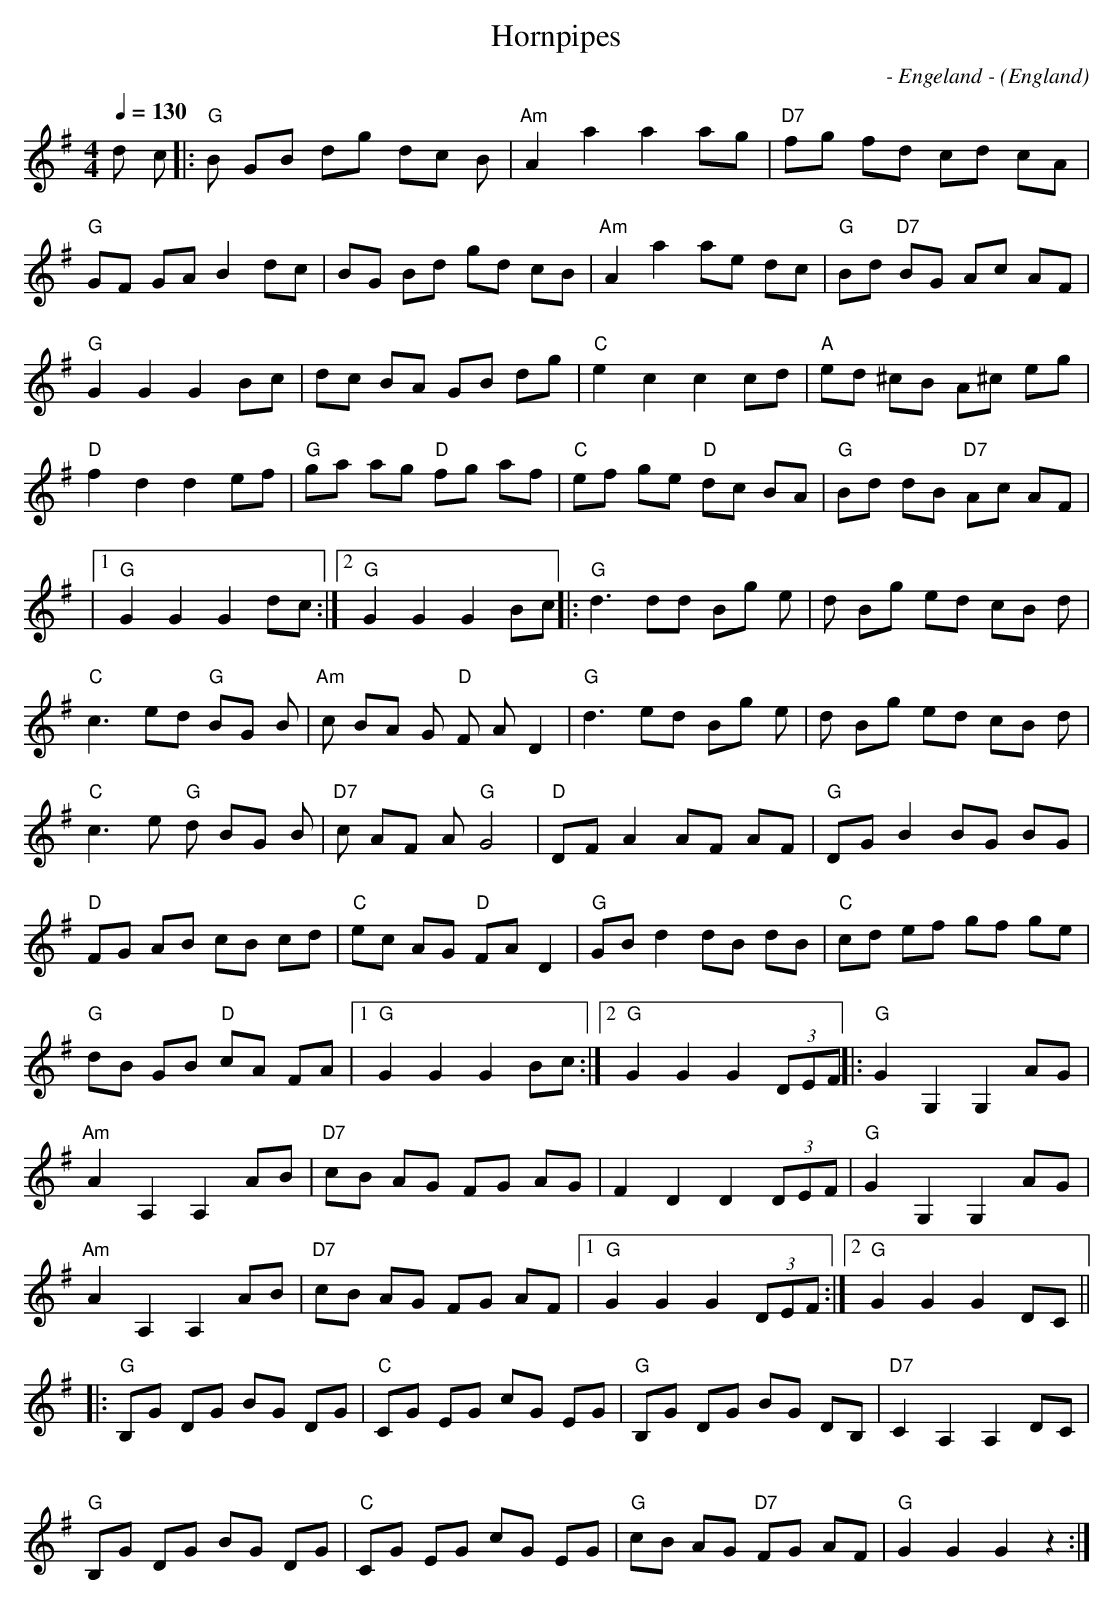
X:1
T:Hornpipes
C:- Engeland -
O:England
M:4/4
L:1/8
Q:1/4=130
K:G
V:1
d c |:"G" B GB dg dc B|"Am" A2 a2 a2 ag |"D7" fg fd cd cA |
"G" GF GA B2 dc |BG Bd gd cB |"Am" A2 a2 ae dc |"G" Bd "D7" BG Ac AF |
"G" G2 G2 G2 Bc |dc BA GB dg |"C" e2 c2 c2 cd |"A" ed ^cB A^c eg |
"D" f2 d2 d2 ef |"G" ga ag "D" fg af |"C" ef ge "D" dc BA |"G" Bd dB "D7" Ac AF |
|1 "G" G2 G2 G2 dc :|2 "G" G2 G2 G2 Bc || |:"G" d3 dd Bg e|d Bg ed cB d|
"C" c3 ed "G" BG B|"Am" c BA G"D" F AD2 |"G" d3 ed Bg e|d Bg ed cB d|
"C" c3 e"G" d BG B|"D7" c AF A"G" G4 |"D" DF A2 AF AF |"G" DG B2 BG BG |
"D" FG AB cB cd |"C" ec AG "D" FA D2 |"G" GB d2 dB dB |"C" cd ef gf ge |
"G" dB GB "D" cA FA |1 "G" G2 G2 G2 Bc :|2 "G" G2 G2 G2  (3DEF || |:"G" G2 G,2 G,2 AG |
"Am" A2 A,2 A,2 AB |"D7" cB AG FG AG |F2 D2 D2  (3DEF |"G" G2 G,2 G,2 AG |
"Am" A2 A,2 A,2 AB |"D7" cB AG FG AF |1 "G" G2 G2 G2  (3DEF :|2 "G" G2 G2 G2 DC || |:
"G" B,G DG BG DG |"C" CG EG cG EG |"G" B,G DG BG DB, |"D7" C2 A,2 A,2 DC |
"G" B,G DG BG DG |"C" CG EG cG EG |"G" cB AG "D7" FG AF |"G" G2 G2 G2 z2 :|
